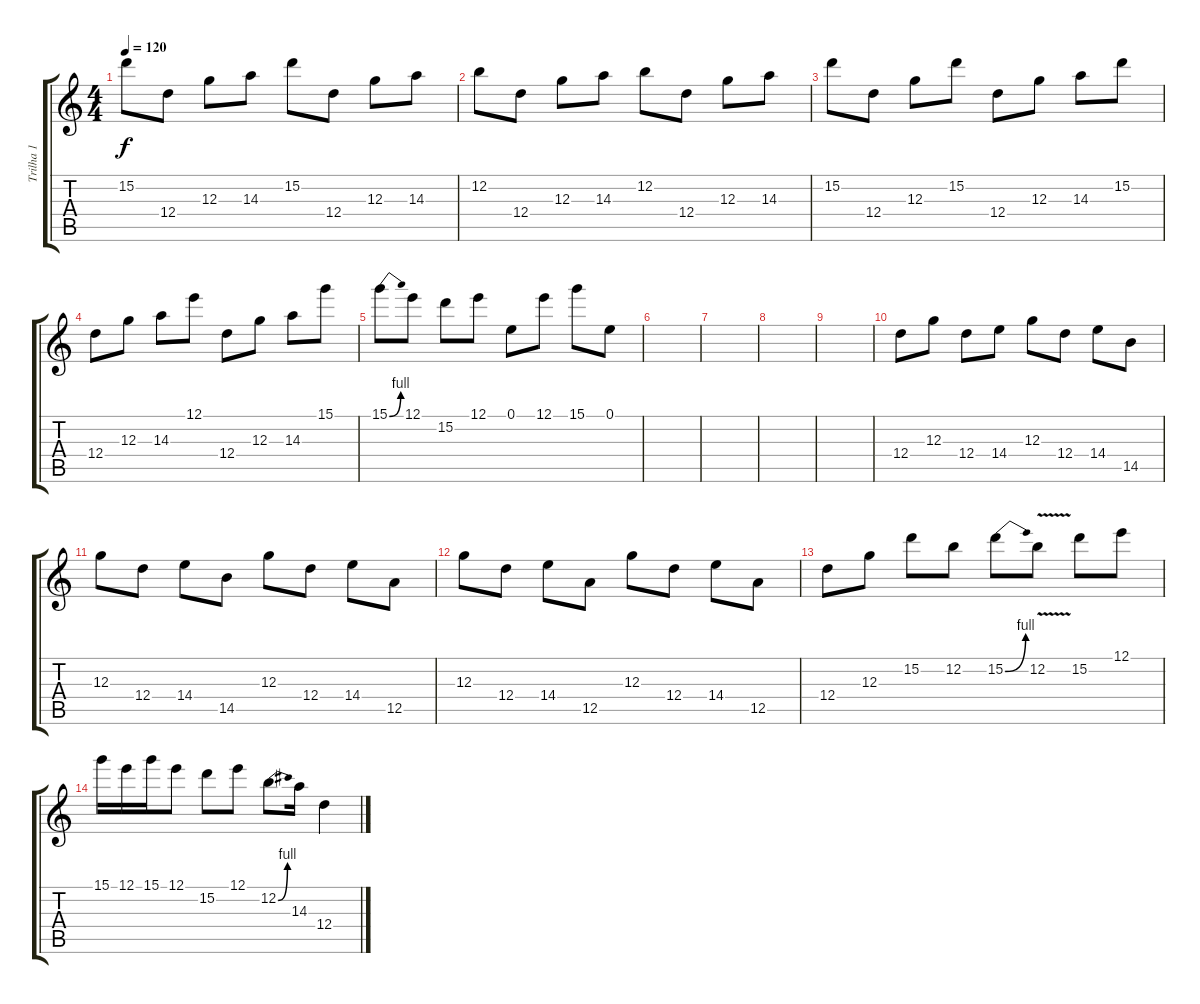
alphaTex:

\track ("Trilha 1" "Trilha 1") {instrument distortionguitar}
\staff {score tabs}
\tuning (E4 B3 G3 D3 A2 E2) {hide}
\ts (4 4)
\tempo 120
\clef g2
\ks c
15.2.8{dy f instrument distortionguitar} 12.4.8 12.3.8 14.3.8 15.2.8 12.4.8 12.3.8 14.3.8 |
12.2.8 12.4.8 12.3.8 14.3.8 12.2.8 12.4.8 12.3.8 14.3.8 |
15.2.8 12.4.8 12.3.8 15.2.8 12.4.8 12.3.8 14.3.8 15.2.8 |
12.4.8 12.3.8 14.3.8 12.1.8 12.4.8 12.3.8 14.3.8 15.1.8 |
15.1{be (bend 0 0 60 4)}.8 12.1.8 15.2.8 12.1.8 0.1.8 12.1.8 15.1.8 0.1.8 |
|
|
|
|
12.4.8 12.3.8 12.4.8 14.4.8 12.3.8 12.4.8 14.4.8 14.5.8 |
12.3.8 12.4.8 14.4.8 14.5.8 12.3.8 12.4.8 14.4.8 12.5.8 |
12.3.8 12.4.8 14.4.8 12.5.8 12.3.8 12.4.8 14.4.8 12.5.8 |
12.4.8 12.3.8 15.2.8 12.2.8 15.2{be (bend 0 0 60 4)}.8 12.2{v}.8 15.2.8 12.1.8 |
15.1.16 12.1.16 15.1.16 12.1.8 15.2.8 12.1.8 12.2{be (bend 0 0 60 4)}.8 14.3.16 12.4.4
